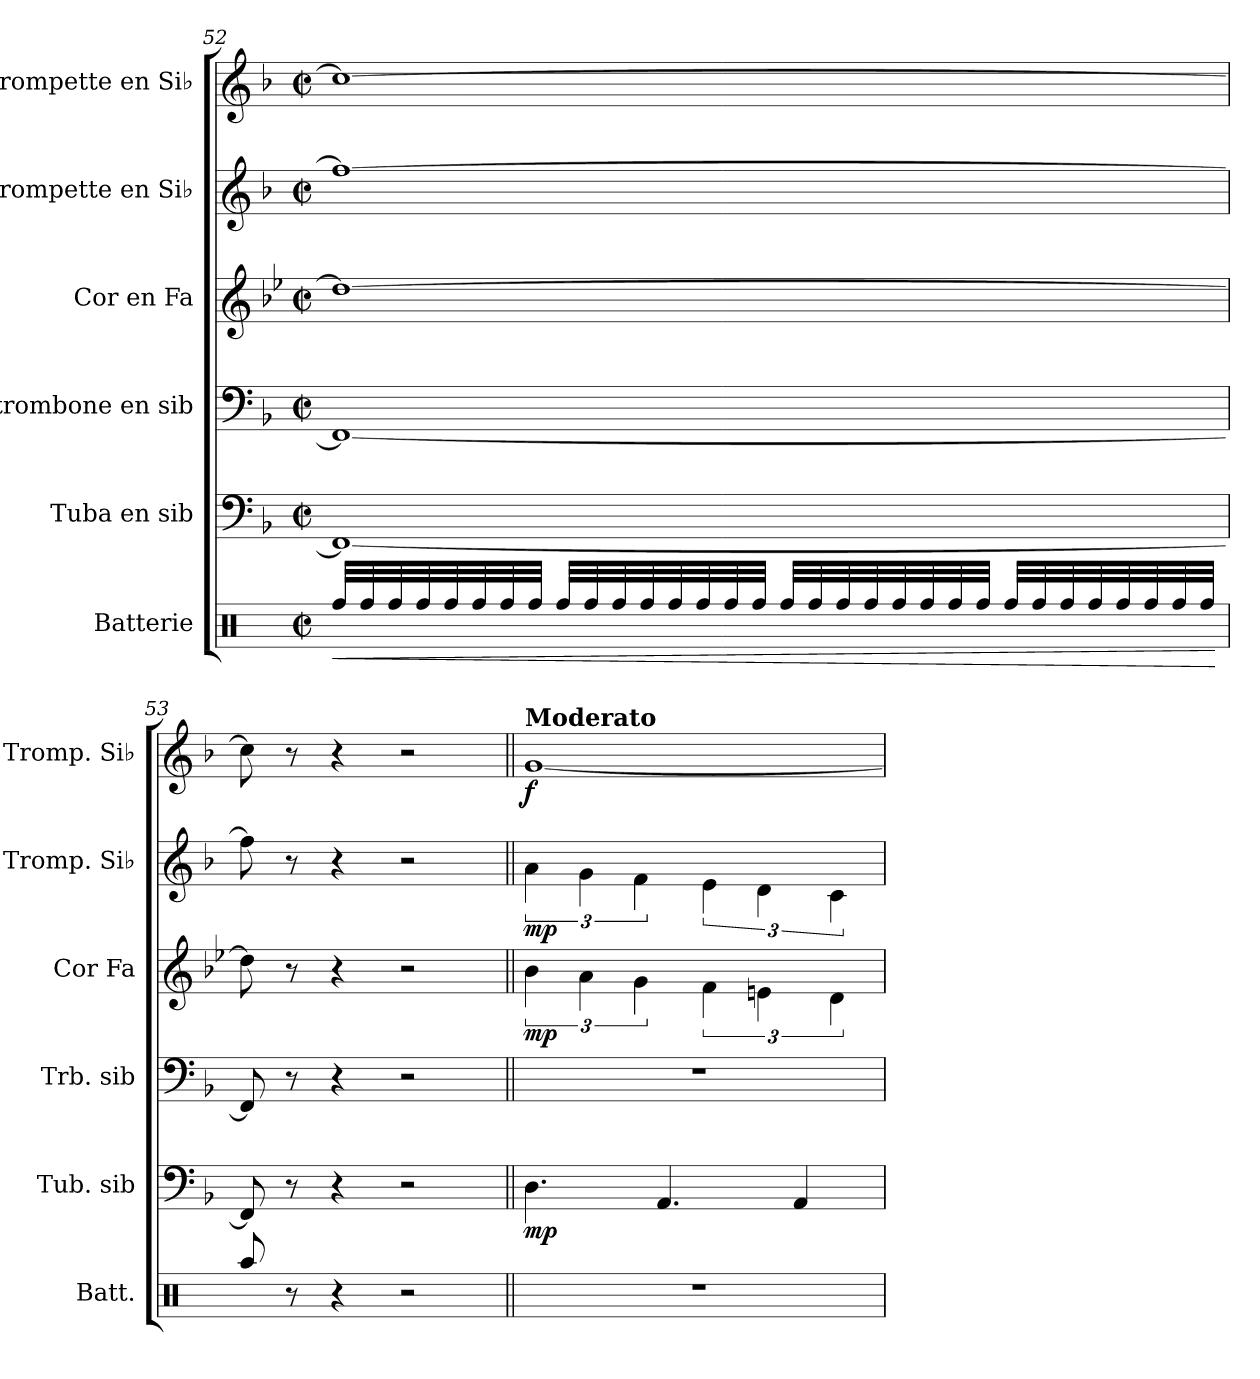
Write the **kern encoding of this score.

**kern	**dynam	**kern	**dynam	**kern	**kern	**dynam	**kern	**dynam	**kern	**dynam
*part6	*part6	*part5	*part5	*part4	*part3	*part3	*part2	*part2	*part1	*part1
*staff6	*staff6	*staff5	*staff5	*staff4	*staff3	*staff3	*staff2	*staff2	*staff1	*staff1
*I"Batterie	*	*I"Tuba en sib	*	*I"trombone en sib	*I"Cor en Fa	*	*I"Trompette en Si♭	*	*I"Trompette en Si♭	*
*I'Batt.	*	*I'Tub. sib	*	*I'Trb. sib	*I'Cor Fa	*	*I'Tromp. Si♭	*	*I'Tromp. Si♭	*
!!LO:PB:g=z
*clefX	*	*clefF4	*	*clefF4	*clefG2	*	*clefG2	*	*clefG2	*
*	*	*ITrd1c2	*	*ITrd1c2	*ITrd4c7	*	*ITrd1c2	*	*ITrd1c2	*
*k[]	*	*k[b-e-a-]	*	*k[b-e-a-]	*k[b-e-a-]	*	*k[b-e-a-]	*	*k[b-e-a-]	*
*M4/4	*	*M4/4	*	*M4/4	*M4/4	*	*M4/4	*	*M4/4	*
*met(c|)	*	*met(c|)	*	*met(c|)	*met(c|)	*	*met(c|)	*	*met(c|)	*
=52	=52	=52	=52	=52	=52	=52	=52	=52	=52	=52
!	!LO:HP:b	!	!	!	!	!	!	!	!	!
32Rff/LLL	<	1EE-_	.	1EE-_	1g_	.	1ee-_	.	1b-_	.
32Rff/	.	.	.	.	.	.	.	.	.	.
32Rff/	.	.	.	.	.	.	.	.	.	.
32Rff/	.	.	.	.	.	.	.	.	.	.
32Rff/	.	.	.	.	.	.	.	.	.	.
32Rff/	.	.	.	.	.	.	.	.	.	.
32Rff/	.	.	.	.	.	.	.	.	.	.
32Rff/JJJ	.	.	.	.	.	.	.	.	.	.
32Rff/LLL	.	.	.	.	.	.	.	.	.	.
32Rff/	.	.	.	.	.	.	.	.	.	.
32Rff/	.	.	.	.	.	.	.	.	.	.
32Rff/	.	.	.	.	.	.	.	.	.	.
32Rff/	.	.	.	.	.	.	.	.	.	.
32Rff/	.	.	.	.	.	.	.	.	.	.
32Rff/	.	.	.	.	.	.	.	.	.	.
32Rff/JJJ	.	.	.	.	.	.	.	.	.	.
32Rff/LLL	.	.	.	.	.	.	.	.	.	.
32Rff/	.	.	.	.	.	.	.	.	.	.
32Rff/	.	.	.	.	.	.	.	.	.	.
32Rff/	.	.	.	.	.	.	.	.	.	.
32Rff/	.	.	.	.	.	.	.	.	.	.
32Rff/	.	.	.	.	.	.	.	.	.	.
32Rff/	.	.	.	.	.	.	.	.	.	.
32Rff/JJJ	.	.	.	.	.	.	.	.	.	.
32Rff/LLL	.	.	.	.	.	.	.	.	.	.
32Rff/	.	.	.	.	.	.	.	.	.	.
32Rff/	.	.	.	.	.	.	.	.	.	.
32Rff/	.	.	.	.	.	.	.	.	.	.
32Rff/	.	.	.	.	.	.	.	.	.	.
32Rff/	.	.	.	.	.	.	.	.	.	.
32Rff/	.	.	.	.	.	.	.	.	.	.
32Rff/JJJ	.	.	.	.	.	.	.	.	.	.
.	[	.	.	.	.	.	.	.	.	.
=53	=53	=53	=53	=53	=53	=53	=53	=53	=53	=53
8Raa/	.	8EE-/]	.	8EE-/]	8g\]	.	8ee-\]	.	8b-\]	.
8r	.	8r	.	8r	8r	.	8r	.	8r	.
4r	.	4r	.	4r	4r	.	4r	.	4r	.
2r	.	2r	.	2r	2r	.	2r	.	2r	.
=54||	=54||	=54||	=54||	=54||	=54||	=54||	=54||	=54||	=54||	=54||
!	!	!	!	!	!	!	!	!	!LO:TX:a:B:t=Moderato	!
!	!	!	!LO:DY:b	!	!	!LO:DY:b	!	!LO:DY:b	!	!LO:DY:b
1r	.	4.C\	mp	1r	6e-\	mp	6g\	mp	[1f	f
.	.	.	.	.	6d\	.	6f\	.	.	.
.	.	.	.	.	6c\	.	6e-\	.	.	.
.	.	4.GG/	.	.	.	.	.	.	.	.
.	.	.	.	.	6B-\	.	6d\	.	.	.
.	.	.	.	.	6An\	.	6c\	.	.	.
.	.	4GG/	.	.	.	.	.	.	.	.
.	.	.	.	.	6G\	.	6B-\	.	.	.
=	=	=	=	=	=	=	=	=	=	=
*-	*-	*-	*-	*-	*-	*-	*-	*-	*-	*-
